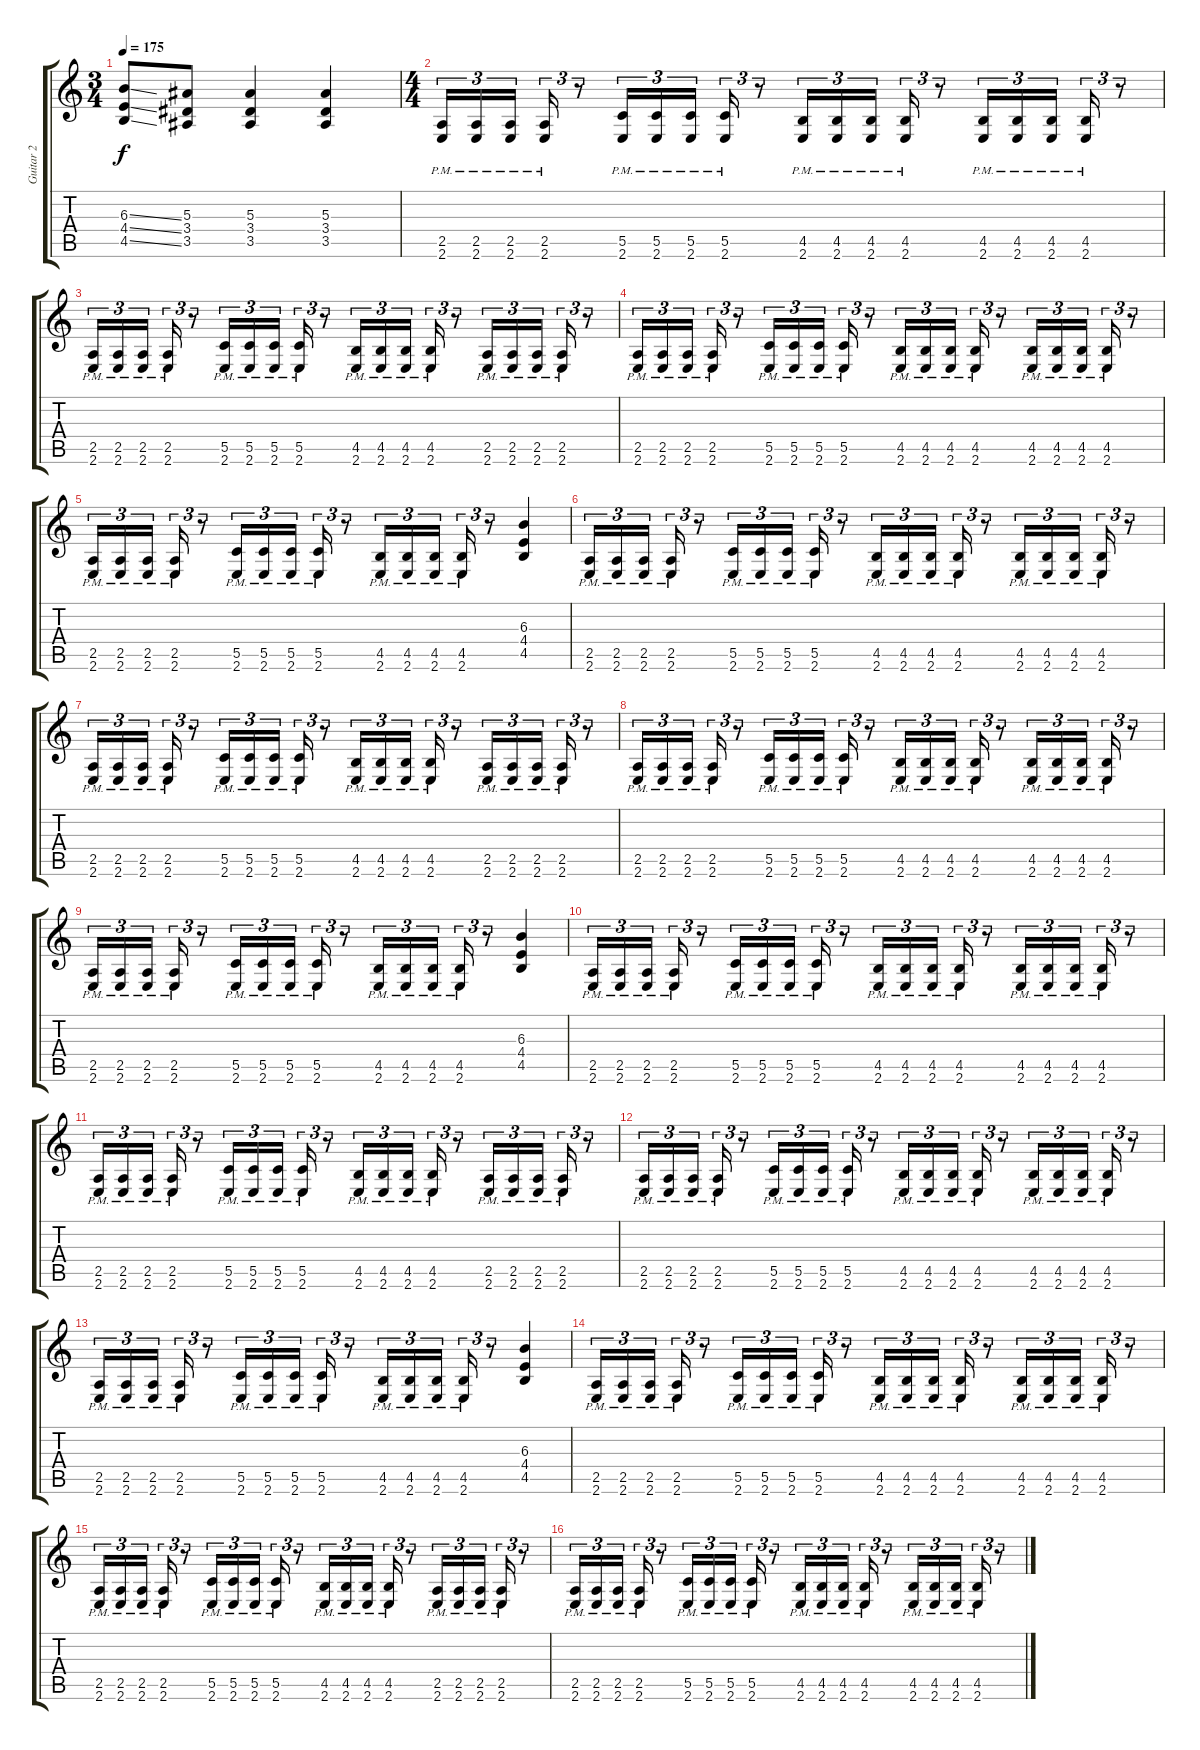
\track ("Guitar 2" "Guitar 2") {instrument distortionguitar}
\staff {score tabs}
\tuning (D4 A3 F3 C3 G2 D2) {hide}
\ts (3 4)
\tempo 175
\clef g2
\ks c
(6.3{ss} 4.4{ss} 4.5{ss}).8{dy f} (5.3 3.4 3.5).8 (5.3 3.4 3.5).4 (5.3 3.4 3.5).4 |
\ts (4 4)
(2.5{pm} 2.6{pm}).16{tu (3 2) volume 16} (2.5{pm} 2.6{pm}).16{tu (3 2)} (2.5{pm} 2.6{pm}).16{tu (3 2) beam splitsecondary} (2.5{pm} 2.6{pm}).16{tu (3 2)} r.8{tu (3 2)} (5.5{pm} 2.6{pm}).16{tu (3 2)} (5.5{pm} 2.6{pm}).16{tu (3 2)} (5.5{pm} 2.6{pm}).16{tu (3 2) beam splitsecondary} (5.5{pm} 2.6{pm}).16{tu (3 2)} r.8{tu (3 2)} (4.5{pm} 2.6{pm}).16{tu (3 2)} (4.5{pm} 2.6{pm}).16{tu (3 2)} (4.5{pm} 2.6{pm}).16{tu (3 2) beam splitsecondary} (4.5{pm} 2.6{pm}).16{tu (3 2)} r.8{tu (3 2)} (4.5{pm} 2.6{pm}).16{tu (3 2)} (4.5{pm} 2.6{pm}).16{tu (3 2)} (4.5{pm} 2.6{pm}).16{tu (3 2) beam splitsecondary} (4.5{pm} 2.6{pm}).16{tu (3 2)} r.8{tu (3 2)} |
(2.5{pm} 2.6{pm}).16{tu (3 2)} (2.5{pm} 2.6{pm}).16{tu (3 2)} (2.5{pm} 2.6{pm}).16{tu (3 2) beam splitsecondary} (2.5{pm} 2.6{pm}).16{tu (3 2)} r.8{tu (3 2)} (5.5{pm} 2.6{pm}).16{tu (3 2)} (5.5{pm} 2.6{pm}).16{tu (3 2)} (5.5{pm} 2.6{pm}).16{tu (3 2) beam splitsecondary} (5.5{pm} 2.6{pm}).16{tu (3 2)} r.8{tu (3 2)} (4.5{pm} 2.6{pm}).16{tu (3 2)} (4.5{pm} 2.6{pm}).16{tu (3 2)} (4.5{pm} 2.6{pm}).16{tu (3 2) beam splitsecondary} (4.5{pm} 2.6{pm}).16{tu (3 2)} r.8{tu (3 2)} (2.5{pm} 2.6{pm}).16{tu (3 2)} (2.5{pm} 2.6{pm}).16{tu (3 2)} (2.5{pm} 2.6{pm}).16{tu (3 2) beam splitsecondary} (2.5{pm} 2.6{pm}).16{tu (3 2)} r.8{tu (3 2)} |
(2.5{pm} 2.6{pm}).16{tu (3 2)} (2.5{pm} 2.6{pm}).16{tu (3 2)} (2.5{pm} 2.6{pm}).16{tu (3 2) beam splitsecondary} (2.5{pm} 2.6{pm}).16{tu (3 2)} r.8{tu (3 2)} (5.5{pm} 2.6{pm}).16{tu (3 2)} (5.5{pm} 2.6{pm}).16{tu (3 2)} (5.5{pm} 2.6{pm}).16{tu (3 2) beam splitsecondary} (5.5{pm} 2.6{pm}).16{tu (3 2)} r.8{tu (3 2)} (4.5{pm} 2.6{pm}).16{tu (3 2)} (4.5{pm} 2.6{pm}).16{tu (3 2)} (4.5{pm} 2.6{pm}).16{tu (3 2) beam splitsecondary} (4.5{pm} 2.6{pm}).16{tu (3 2)} r.8{tu (3 2)} (4.5{pm} 2.6{pm}).16{tu (3 2)} (4.5{pm} 2.6{pm}).16{tu (3 2)} (4.5{pm} 2.6{pm}).16{tu (3 2) beam splitsecondary} (4.5{pm} 2.6{pm}).16{tu (3 2)} r.8{tu (3 2)} |
(2.5{pm} 2.6{pm}).16{tu (3 2)} (2.5{pm} 2.6{pm}).16{tu (3 2)} (2.5{pm} 2.6{pm}).16{tu (3 2) beam splitsecondary} (2.5{pm} 2.6{pm}).16{tu (3 2)} r.8{tu (3 2)} (5.5{pm} 2.6{pm}).16{tu (3 2)} (5.5{pm} 2.6{pm}).16{tu (3 2)} (5.5{pm} 2.6{pm}).16{tu (3 2) beam splitsecondary} (5.5{pm} 2.6{pm}).16{tu (3 2)} r.8{tu (3 2)} (4.5{pm} 2.6{pm}).16{tu (3 2)} (4.5{pm} 2.6{pm}).16{tu (3 2)} (4.5{pm} 2.6{pm}).16{tu (3 2) beam splitsecondary} (4.5{pm} 2.6{pm}).16{tu (3 2)} r.8{tu (3 2)} (6.3 4.4 4.5).4 |
(2.5{pm} 2.6{pm}).16{tu (3 2)} (2.5{pm} 2.6{pm}).16{tu (3 2)} (2.5{pm} 2.6{pm}).16{tu (3 2) beam splitsecondary} (2.5{pm} 2.6{pm}).16{tu (3 2)} r.8{tu (3 2)} (5.5{pm} 2.6{pm}).16{tu (3 2)} (5.5{pm} 2.6{pm}).16{tu (3 2)} (5.5{pm} 2.6{pm}).16{tu (3 2) beam splitsecondary} (5.5{pm} 2.6{pm}).16{tu (3 2)} r.8{tu (3 2)} (4.5{pm} 2.6{pm}).16{tu (3 2)} (4.5{pm} 2.6{pm}).16{tu (3 2)} (4.5{pm} 2.6{pm}).16{tu (3 2) beam splitsecondary} (4.5{pm} 2.6{pm}).16{tu (3 2)} r.8{tu (3 2)} (4.5{pm} 2.6{pm}).16{tu (3 2)} (4.5{pm} 2.6{pm}).16{tu (3 2)} (4.5{pm} 2.6{pm}).16{tu (3 2) beam splitsecondary} (4.5{pm} 2.6{pm}).16{tu (3 2)} r.8{tu (3 2)} |
(2.5{pm} 2.6{pm}).16{tu (3 2)} (2.5{pm} 2.6{pm}).16{tu (3 2)} (2.5{pm} 2.6{pm}).16{tu (3 2) beam splitsecondary} (2.5{pm} 2.6{pm}).16{tu (3 2)} r.8{tu (3 2)} (5.5{pm} 2.6{pm}).16{tu (3 2)} (5.5{pm} 2.6{pm}).16{tu (3 2)} (5.5{pm} 2.6{pm}).16{tu (3 2) beam splitsecondary} (5.5{pm} 2.6{pm}).16{tu (3 2)} r.8{tu (3 2)} (4.5{pm} 2.6{pm}).16{tu (3 2)} (4.5{pm} 2.6{pm}).16{tu (3 2)} (4.5{pm} 2.6{pm}).16{tu (3 2) beam splitsecondary} (4.5{pm} 2.6{pm}).16{tu (3 2)} r.8{tu (3 2)} (2.5{pm} 2.6{pm}).16{tu (3 2)} (2.5{pm} 2.6{pm}).16{tu (3 2)} (2.5{pm} 2.6{pm}).16{tu (3 2) beam splitsecondary} (2.5{pm} 2.6{pm}).16{tu (3 2)} r.8{tu (3 2)} |
(2.5{pm} 2.6{pm}).16{tu (3 2)} (2.5{pm} 2.6{pm}).16{tu (3 2)} (2.5{pm} 2.6{pm}).16{tu (3 2) beam splitsecondary} (2.5{pm} 2.6{pm}).16{tu (3 2)} r.8{tu (3 2)} (5.5{pm} 2.6{pm}).16{tu (3 2)} (5.5{pm} 2.6{pm}).16{tu (3 2)} (5.5{pm} 2.6{pm}).16{tu (3 2) beam splitsecondary} (5.5{pm} 2.6{pm}).16{tu (3 2)} r.8{tu (3 2)} (4.5{pm} 2.6{pm}).16{tu (3 2)} (4.5{pm} 2.6{pm}).16{tu (3 2)} (4.5{pm} 2.6{pm}).16{tu (3 2) beam splitsecondary} (4.5{pm} 2.6{pm}).16{tu (3 2)} r.8{tu (3 2)} (4.5{pm} 2.6{pm}).16{tu (3 2)} (4.5{pm} 2.6{pm}).16{tu (3 2)} (4.5{pm} 2.6{pm}).16{tu (3 2) beam splitsecondary} (4.5{pm} 2.6{pm}).16{tu (3 2)} r.8{tu (3 2)} |
(2.5{pm} 2.6{pm}).16{tu (3 2)} (2.5{pm} 2.6{pm}).16{tu (3 2)} (2.5{pm} 2.6{pm}).16{tu (3 2) beam splitsecondary} (2.5{pm} 2.6{pm}).16{tu (3 2)} r.8{tu (3 2)} (5.5{pm} 2.6{pm}).16{tu (3 2)} (5.5{pm} 2.6{pm}).16{tu (3 2)} (5.5{pm} 2.6{pm}).16{tu (3 2) beam splitsecondary} (5.5{pm} 2.6{pm}).16{tu (3 2)} r.8{tu (3 2)} (4.5{pm} 2.6{pm}).16{tu (3 2)} (4.5{pm} 2.6{pm}).16{tu (3 2)} (4.5{pm} 2.6{pm}).16{tu (3 2) beam splitsecondary} (4.5{pm} 2.6{pm}).16{tu (3 2)} r.8{tu (3 2)} (6.3 4.4 4.5).4 |
(2.5{pm} 2.6{pm}).16{tu (3 2)} (2.5{pm} 2.6{pm}).16{tu (3 2)} (2.5{pm} 2.6{pm}).16{tu (3 2) beam splitsecondary} (2.5{pm} 2.6{pm}).16{tu (3 2)} r.8{tu (3 2)} (5.5{pm} 2.6{pm}).16{tu (3 2)} (5.5{pm} 2.6{pm}).16{tu (3 2)} (5.5{pm} 2.6{pm}).16{tu (3 2) beam splitsecondary} (5.5{pm} 2.6{pm}).16{tu (3 2)} r.8{tu (3 2)} (4.5{pm} 2.6{pm}).16{tu (3 2)} (4.5{pm} 2.6{pm}).16{tu (3 2)} (4.5{pm} 2.6{pm}).16{tu (3 2) beam splitsecondary} (4.5{pm} 2.6{pm}).16{tu (3 2)} r.8{tu (3 2)} (4.5{pm} 2.6{pm}).16{tu (3 2)} (4.5{pm} 2.6{pm}).16{tu (3 2)} (4.5{pm} 2.6{pm}).16{tu (3 2) beam splitsecondary} (4.5{pm} 2.6{pm}).16{tu (3 2)} r.8{tu (3 2)} |
(2.5{pm} 2.6{pm}).16{tu (3 2)} (2.5{pm} 2.6{pm}).16{tu (3 2)} (2.5{pm} 2.6{pm}).16{tu (3 2) beam splitsecondary} (2.5{pm} 2.6{pm}).16{tu (3 2)} r.8{tu (3 2)} (5.5{pm} 2.6{pm}).16{tu (3 2)} (5.5{pm} 2.6{pm}).16{tu (3 2)} (5.5{pm} 2.6{pm}).16{tu (3 2) beam splitsecondary} (5.5{pm} 2.6{pm}).16{tu (3 2)} r.8{tu (3 2)} (4.5{pm} 2.6{pm}).16{tu (3 2)} (4.5{pm} 2.6{pm}).16{tu (3 2)} (4.5{pm} 2.6{pm}).16{tu (3 2) beam splitsecondary} (4.5{pm} 2.6{pm}).16{tu (3 2)} r.8{tu (3 2)} (2.5{pm} 2.6{pm}).16{tu (3 2)} (2.5{pm} 2.6{pm}).16{tu (3 2)} (2.5{pm} 2.6{pm}).16{tu (3 2) beam splitsecondary} (2.5{pm} 2.6{pm}).16{tu (3 2)} r.8{tu (3 2)} |
(2.5{pm} 2.6{pm}).16{tu (3 2)} (2.5{pm} 2.6{pm}).16{tu (3 2)} (2.5{pm} 2.6{pm}).16{tu (3 2) beam splitsecondary} (2.5{pm} 2.6{pm}).16{tu (3 2)} r.8{tu (3 2)} (5.5{pm} 2.6{pm}).16{tu (3 2)} (5.5{pm} 2.6{pm}).16{tu (3 2)} (5.5{pm} 2.6{pm}).16{tu (3 2) beam splitsecondary} (5.5{pm} 2.6{pm}).16{tu (3 2)} r.8{tu (3 2)} (4.5{pm} 2.6{pm}).16{tu (3 2)} (4.5{pm} 2.6{pm}).16{tu (3 2)} (4.5{pm} 2.6{pm}).16{tu (3 2) beam splitsecondary} (4.5{pm} 2.6{pm}).16{tu (3 2)} r.8{tu (3 2)} (4.5{pm} 2.6{pm}).16{tu (3 2)} (4.5{pm} 2.6{pm}).16{tu (3 2)} (4.5{pm} 2.6{pm}).16{tu (3 2) beam splitsecondary} (4.5{pm} 2.6{pm}).16{tu (3 2)} r.8{tu (3 2)} |
(2.5{pm} 2.6{pm}).16{tu (3 2)} (2.5{pm} 2.6{pm}).16{tu (3 2)} (2.5{pm} 2.6{pm}).16{tu (3 2) beam splitsecondary} (2.5{pm} 2.6{pm}).16{tu (3 2)} r.8{tu (3 2)} (5.5{pm} 2.6{pm}).16{tu (3 2)} (5.5{pm} 2.6{pm}).16{tu (3 2)} (5.5{pm} 2.6{pm}).16{tu (3 2) beam splitsecondary} (5.5{pm} 2.6{pm}).16{tu (3 2)} r.8{tu (3 2)} (4.5{pm} 2.6{pm}).16{tu (3 2)} (4.5{pm} 2.6{pm}).16{tu (3 2)} (4.5{pm} 2.6{pm}).16{tu (3 2) beam splitsecondary} (4.5{pm} 2.6{pm}).16{tu (3 2)} r.8{tu (3 2)} (6.3 4.4 4.5).4 |
(2.5{pm} 2.6{pm}).16{tu (3 2)} (2.5{pm} 2.6{pm}).16{tu (3 2)} (2.5{pm} 2.6{pm}).16{tu (3 2) beam splitsecondary} (2.5{pm} 2.6{pm}).16{tu (3 2)} r.8{tu (3 2)} (5.5{pm} 2.6{pm}).16{tu (3 2)} (5.5{pm} 2.6{pm}).16{tu (3 2)} (5.5{pm} 2.6{pm}).16{tu (3 2) beam splitsecondary} (5.5{pm} 2.6{pm}).16{tu (3 2)} r.8{tu (3 2)} (4.5{pm} 2.6{pm}).16{tu (3 2)} (4.5{pm} 2.6{pm}).16{tu (3 2)} (4.5{pm} 2.6{pm}).16{tu (3 2) beam splitsecondary} (4.5{pm} 2.6{pm}).16{tu (3 2)} r.8{tu (3 2)} (4.5{pm} 2.6{pm}).16{tu (3 2)} (4.5{pm} 2.6{pm}).16{tu (3 2)} (4.5{pm} 2.6{pm}).16{tu (3 2) beam splitsecondary} (4.5{pm} 2.6{pm}).16{tu (3 2)} r.8{tu (3 2)} |
(2.5{pm} 2.6{pm}).16{tu (3 2)} (2.5{pm} 2.6{pm}).16{tu (3 2)} (2.5{pm} 2.6{pm}).16{tu (3 2) beam splitsecondary} (2.5{pm} 2.6{pm}).16{tu (3 2)} r.8{tu (3 2)} (5.5{pm} 2.6{pm}).16{tu (3 2)} (5.5{pm} 2.6{pm}).16{tu (3 2)} (5.5{pm} 2.6{pm}).16{tu (3 2) beam splitsecondary} (5.5{pm} 2.6{pm}).16{tu (3 2)} r.8{tu (3 2)} (4.5{pm} 2.6{pm}).16{tu (3 2)} (4.5{pm} 2.6{pm}).16{tu (3 2)} (4.5{pm} 2.6{pm}).16{tu (3 2) beam splitsecondary} (4.5{pm} 2.6{pm}).16{tu (3 2)} r.8{tu (3 2)} (2.5{pm} 2.6{pm}).16{tu (3 2)} (2.5{pm} 2.6{pm}).16{tu (3 2)} (2.5{pm} 2.6{pm}).16{tu (3 2) beam splitsecondary} (2.5{pm} 2.6{pm}).16{tu (3 2)} r.8{tu (3 2)} |
(2.5{pm} 2.6{pm}).16{tu (3 2)} (2.5{pm} 2.6{pm}).16{tu (3 2)} (2.5{pm} 2.6{pm}).16{tu (3 2) beam splitsecondary} (2.5{pm} 2.6{pm}).16{tu (3 2)} r.8{tu (3 2)} (5.5{pm} 2.6{pm}).16{tu (3 2)} (5.5{pm} 2.6{pm}).16{tu (3 2)} (5.5{pm} 2.6{pm}).16{tu (3 2) beam splitsecondary} (5.5{pm} 2.6{pm}).16{tu (3 2)} r.8{tu (3 2)} (4.5{pm} 2.6{pm}).16{tu (3 2)} (4.5{pm} 2.6{pm}).16{tu (3 2)} (4.5{pm} 2.6{pm}).16{tu (3 2) beam splitsecondary} (4.5{pm} 2.6{pm}).16{tu (3 2)} r.8{tu (3 2)} (4.5{pm} 2.6{pm}).16{tu (3 2)} (4.5{pm} 2.6{pm}).16{tu (3 2)} (4.5{pm} 2.6{pm}).16{tu (3 2) beam splitsecondary} (4.5{pm} 2.6{pm}).16{tu (3 2)} r.8{tu (3 2)}
